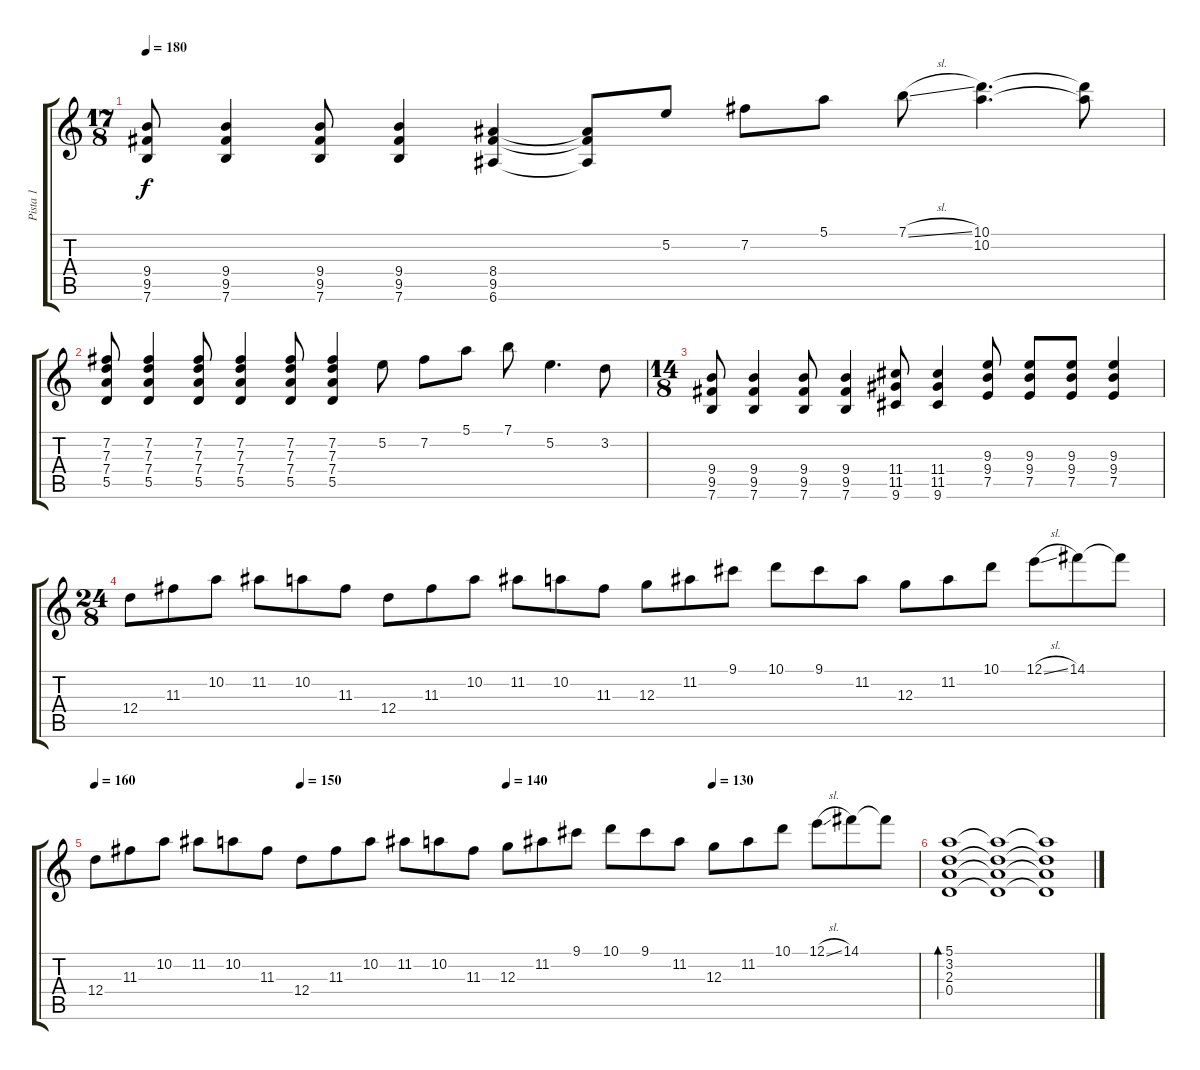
\track ("Pista 1" "Pista 1") {instrument overdrivenguitar}
\staff {score tabs}
\tuning (E4 B3 G3 D3 A2 E2) {hide}
\ts (17 8)
\tempo 180
\clef g2
\ks c
(9.4 9.5 7.6).8{dy f} (9.4 9.5 7.6).4 (9.4 9.5 7.6).8 (9.4 9.5 7.6).4 (8.4 9.5 6.6).4 (8.4{t} 9.5{t} 6.6{t}).8 5.2.8 7.2.8 5.1.8 7.1{sl}.8 (10.1 10.2).4{d} (10.1{t} 10.2{t}).8 |
(7.2 7.3 7.4 5.5).8 (7.2 7.3 7.4 5.5).4 (7.2 7.3 7.4 5.5).8 (7.2 7.3 7.4 5.5).4 (7.2 7.3 7.4 5.5).8 (7.2 7.3 7.4 5.5).4 5.2.8 7.2.8 5.1.8 7.1.8 5.2.4{d} 3.2.8 |
\ts (14 8)
(9.4 9.5 7.6).8 (9.4 9.5 7.6).4 (9.4 9.5 7.6).8 (9.4 9.5 7.6).4 (11.4 11.5 9.6).8 (11.4 11.5 9.6).4 (9.3 9.4 7.5).8 (9.3 9.4 7.5).8 (9.3 9.4 7.5).8 (9.3 9.4 7.5).4 |
\ts (24 8)
12.4.8 11.3.8 10.2.8 11.2.8 10.2.8 11.3.8 12.4.8 11.3.8 10.2.8 11.2.8 10.2.8 11.3.8 12.3.8 11.2.8 9.1.8 10.1.8 9.1.8 11.2.8 12.3.8 11.2.8 10.1.8 12.1{sl}.8 14.1.8 14.1{t}.8 |
\tempo 160
\tempo (150 0.25)
\tempo (140 0.5)
\tempo (130 0.75)
12.4.8 11.3.8 10.2.8 11.2.8 10.2.8 11.3.8 12.4.8 11.3.8 10.2.8 11.2.8 10.2.8 11.3.8 12.3.8 11.2.8 9.1.8 10.1.8 9.1.8 11.2.8 12.3.8 11.2.8 10.1.8 12.1{sl}.8 14.1.8 14.1{t}.8 |
(5.1 3.2 2.3 0.4).1{bd 240 instrument electricguitarclean} (5.1{t} 3.2{t} 2.3{t} 0.4{t}).1 (5.1{t} 3.2{t} 2.3{t} 0.4{t}).1
